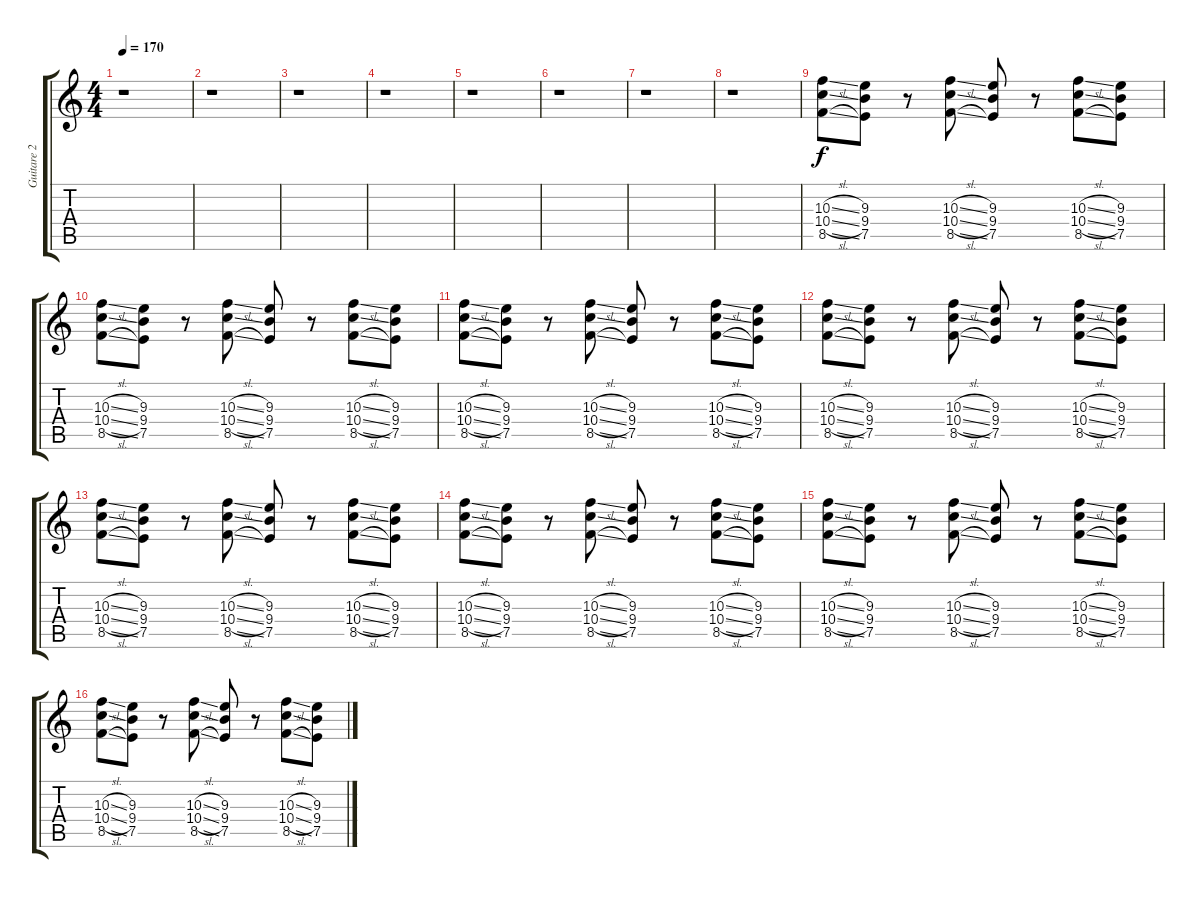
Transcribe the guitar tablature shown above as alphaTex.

\track ("Guitare 2" "Guitare 2") {instrument distortionguitar}
\staff {score tabs}
\tuning (E4 B3 G3 D3 A2 E2) {hide}
\ts (4 4)
\tempo 170
\clef g2
\ks c
r.1{dy f instrument distortionguitar} |
r.1 |
r.1 |
r.1 |
r.1 |
r.1 |
r.1 |
r.1 |
(10.3{sl} 10.4{sl} 8.5{sl}).8 (9.3 9.4 7.5).8 r.8 (10.3{sl} 10.4{sl} 8.5{sl}).8 (9.3 9.4 7.5).8 r.8 (10.3{sl} 10.4{sl} 8.5{sl}).8 (9.3 9.4 7.5).8 |
(10.3{sl} 10.4{sl} 8.5{sl}).8 (9.3 9.4 7.5).8 r.8 (10.3{sl} 10.4{sl} 8.5{sl}).8 (9.3 9.4 7.5).8 r.8 (10.3{sl} 10.4{sl} 8.5{sl}).8 (9.3 9.4 7.5).8 |
(10.3{sl} 10.4{sl} 8.5{sl}).8 (9.3 9.4 7.5).8 r.8 (10.3{sl} 10.4{sl} 8.5{sl}).8 (9.3 9.4 7.5).8 r.8 (10.3{sl} 10.4{sl} 8.5{sl}).8 (9.3 9.4 7.5).8 |
(10.3{sl} 10.4{sl} 8.5{sl}).8 (9.3 9.4 7.5).8 r.8 (10.3{sl} 10.4{sl} 8.5{sl}).8 (9.3 9.4 7.5).8 r.8 (10.3{sl} 10.4{sl} 8.5{sl}).8 (9.3 9.4 7.5).8 |
(10.3{sl} 10.4{sl} 8.5{sl}).8 (9.3 9.4 7.5).8 r.8 (10.3{sl} 10.4{sl} 8.5{sl}).8 (9.3 9.4 7.5).8 r.8 (10.3{sl} 10.4{sl} 8.5{sl}).8 (9.3 9.4 7.5).8 |
(10.3{sl} 10.4{sl} 8.5{sl}).8 (9.3 9.4 7.5).8 r.8 (10.3{sl} 10.4{sl} 8.5{sl}).8 (9.3 9.4 7.5).8 r.8 (10.3{sl} 10.4{sl} 8.5{sl}).8 (9.3 9.4 7.5).8 |
(10.3{sl} 10.4{sl} 8.5{sl}).8 (9.3 9.4 7.5).8 r.8 (10.3{sl} 10.4{sl} 8.5{sl}).8 (9.3 9.4 7.5).8 r.8 (10.3{sl} 10.4{sl} 8.5{sl}).8 (9.3 9.4 7.5).8 |
(10.3{sl} 10.4{sl} 8.5{sl}).8 (9.3 9.4 7.5).8 r.8 (10.3{sl} 10.4{sl} 8.5{sl}).8 (9.3 9.4 7.5).8 r.8 (10.3{sl} 10.4{sl} 8.5{sl}).8 (9.3 9.4 7.5).8
